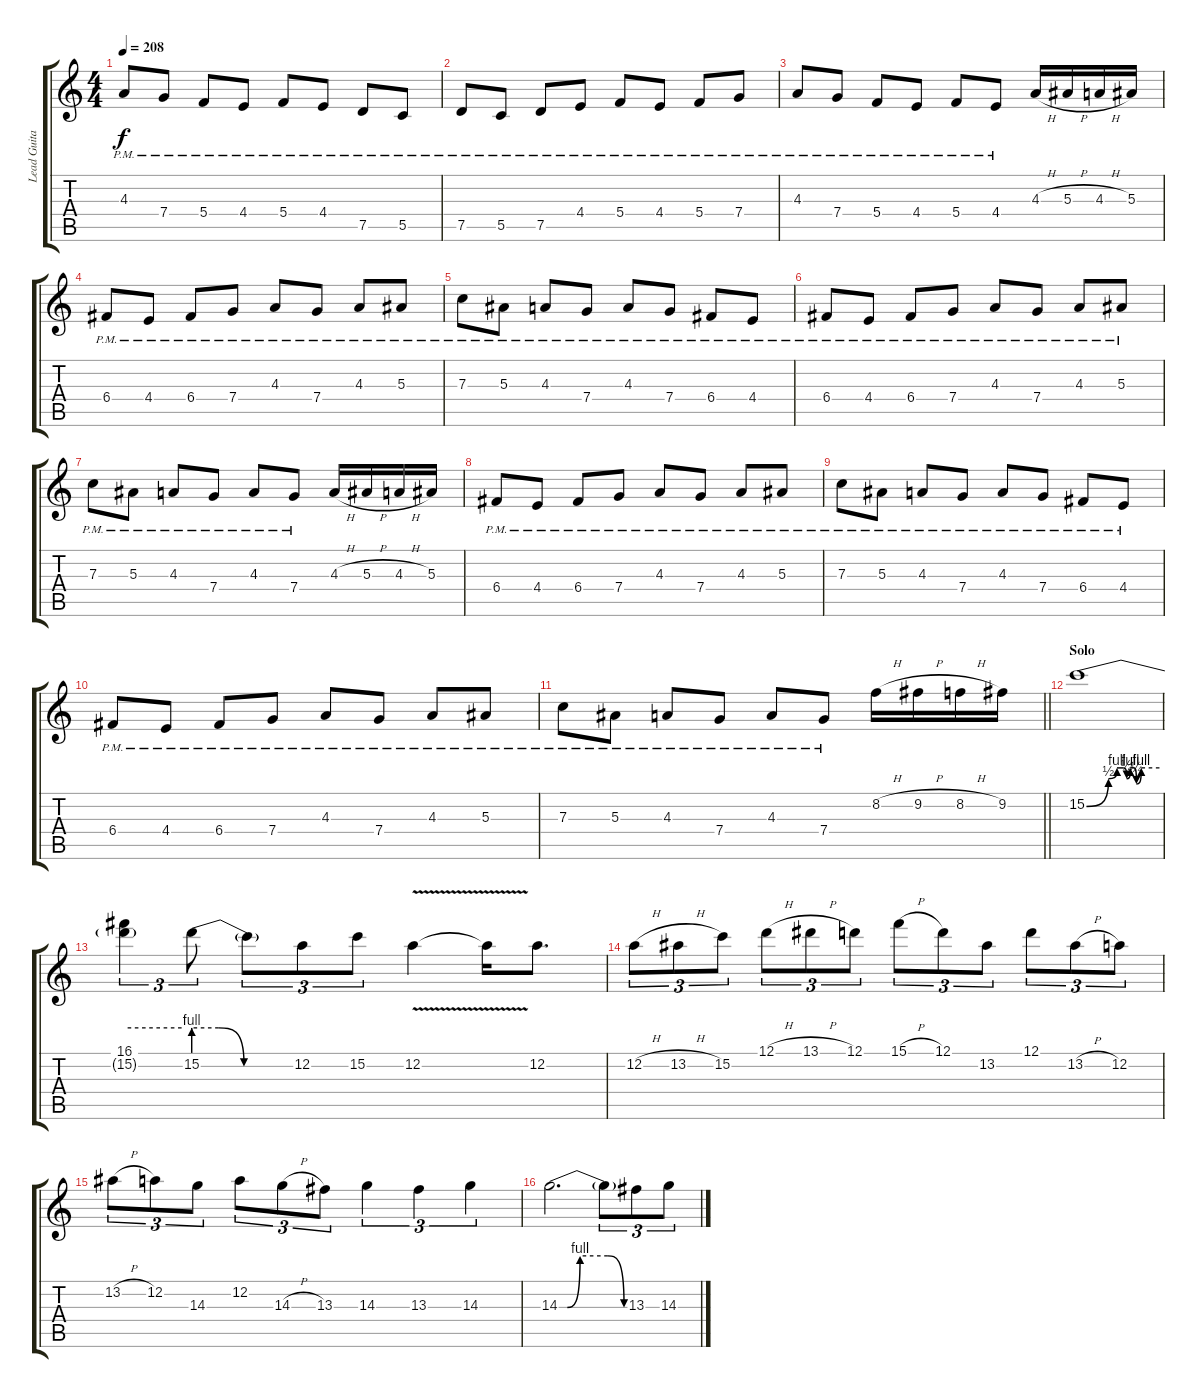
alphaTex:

\track ("Lead Guitar" "Lead Guita") {instrument distortionguitar}
\staff {score tabs}
\tuning (D4 A3 F3 C3 G2 D2) {hide}
\ts (4 4)
\tempo 208
\clef g2
\ks c
4.3{pm}.8{dy f} 7.4{pm}.8 5.4{pm}.8 4.4{pm}.8 5.4{pm}.8 4.4{pm}.8 7.5{pm}.8 5.5{pm}.8 |
7.5{pm}.8 5.5{pm}.8 7.5{pm}.8 4.4{pm}.8 5.4{pm}.8 4.4{pm}.8 5.4{pm}.8 7.4{pm}.8 |
4.3{pm}.8 7.4{pm}.8 5.4{pm}.8 4.4{pm}.8 5.4{pm}.8 4.4{pm}.8 4.3{h}.16 5.3{h}.16 4.3{h}.16 5.3.16 |
6.4{pm}.8 4.4{pm}.8 6.4{pm}.8 7.4{pm}.8 4.3{pm}.8 7.4{pm}.8 4.3{pm}.8 5.3{pm}.8 |
7.3{pm}.8 5.3{pm}.8 4.3{pm}.8 7.4{pm}.8 4.3{pm}.8 7.4{pm}.8 6.4{pm}.8 4.4{pm}.8 |
6.4{pm}.8 4.4{pm}.8 6.4{pm}.8 7.4{pm}.8 4.3{pm}.8 7.4{pm}.8 4.3{pm}.8 5.3{pm}.8 |
7.3{pm}.8 5.3{pm}.8 4.3{pm}.8 7.4{pm}.8 4.3{pm}.8 7.4{pm}.8 4.3{h}.16 5.3{h}.16 4.3{h}.16 5.3.16 |
6.4{pm}.8 4.4{pm}.8 6.4{pm}.8 7.4{pm}.8 4.3{pm}.8 7.4{pm}.8 4.3{pm}.8 5.3{pm}.8 |
7.3{pm}.8 5.3{pm}.8 4.3{pm}.8 7.4{pm}.8 4.3{pm}.8 7.4{pm}.8 6.4{pm}.8 4.4{pm}.8 |
6.4{pm}.8 4.4{pm}.8 6.4{pm}.8 7.4{pm}.8 4.3{pm}.8 7.4{pm}.8 4.3{pm}.8 5.3{pm}.8 |
\barLineRight lightlight
7.3{pm}.8 5.3{pm}.8 4.3{pm}.8 7.4{pm}.8 4.3{pm}.8 7.4{pm}.8 8.2{h}.16{volume 14} 9.2{h}.16 8.2{h}.16 9.2.16 |
\section ("" "Solo")
15.2{be (custom 0 0 18 2 25 4 30 4 33 2 36 4 39 4 41 1 45 4 60 4)}.1{volume 13 balance 8} |
(16.1 15.2{be (hold 0 4 60 4) t}).4{tu (3 2)} 15.2{be (custom 0 4 15 4 30 0 60 0)}.8{tu (3 2)} 15.2{t}.8{tu (3 2)} 12.2.8{tu (3 2)} 15.2.8{tu (3 2)} 12.2{v}.4 12.2{t}.16 12.2.8{d} |
12.2{h}.8{tu (3 2)} 13.2{h}.8{tu (3 2)} 15.2.8{tu (3 2)} 12.1{h}.8{tu (3 2)} 13.1{h}.8{tu (3 2)} 12.1.8{tu (3 2)} 15.1{h}.8{tu (3 2)} 12.1.8{tu (3 2)} 13.2.8{tu (3 2)} 12.1.8{tu (3 2)} 13.2{h}.8{tu (3 2)} 12.2.8{tu (3 2)} |
13.2{h}.8{tu (3 2)} 12.2.8{tu (3 2)} 14.3.8{tu (3 2)} 12.2.8{tu (3 2)} 14.3{h}.8{tu (3 2)} 13.3.8{tu (3 2)} 14.3.4{tu (3 2)} 13.3.4{tu (3 2)} 14.3.4{tu (3 2)} |
14.3{be (custom 0 0 7 0 18 4 42 4 56 0 60 0)}.2{d} 14.3{t}.8{tu (3 2)} 13.3.8{tu (3 2)} 14.3.8{tu (3 2)}
